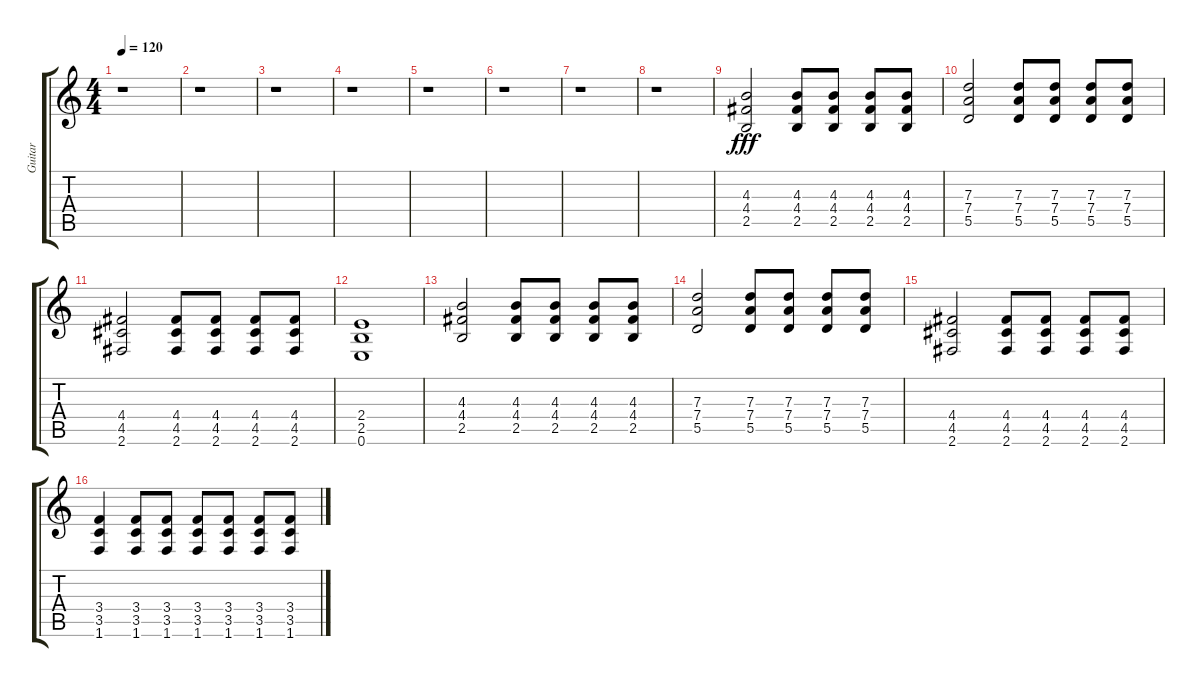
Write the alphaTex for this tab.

\track ("Guitar" "Guitar") {instrument overdrivenguitar}
\staff {score tabs}
\tuning (E4 B3 G3 D3 A2 E2) {hide}
\ts (4 4)
\tempo 120
\clef g2
\ks c
r.1{dy fff} |
r.1 |
r.1 |
r.1 |
r.1 |
r.1 |
r.1 |
r.1 |
(4.3 4.4 2.5).2 (4.3 4.4 2.5).8 (4.3 4.4 2.5).8 (4.3 4.4 2.5).8 (4.3 4.4 2.5).8 |
(7.3 7.4 5.5).2 (7.3 7.4 5.5).8 (7.3 7.4 5.5).8 (7.3 7.4 5.5).8 (7.3 7.4 5.5).8 |
(4.4 4.5 2.6).2 (4.4 4.5 2.6).8 (4.4 4.5 2.6).8 (4.4 4.5 2.6).8 (4.4 4.5 2.6).8 |
(2.4 2.5 0.6).1 |
(4.3 4.4 2.5).2 (4.3 4.4 2.5).8 (4.3 4.4 2.5).8 (4.3 4.4 2.5).8 (4.3 4.4 2.5).8 |
(7.3 7.4 5.5).2 (7.3 7.4 5.5).8 (7.3 7.4 5.5).8 (7.3 7.4 5.5).8 (7.3 7.4 5.5).8 |
(4.4 4.5 2.6).2 (4.4 4.5 2.6).8 (4.4 4.5 2.6).8 (4.4 4.5 2.6).8 (4.4 4.5 2.6).8 |
(3.4 3.5 1.6).4 (3.4 3.5 1.6).8 (3.4 3.5 1.6).8 (3.4 3.5 1.6).8 (3.4 3.5 1.6).8 (3.4 3.5 1.6).8 (3.4 3.5 1.6).8
